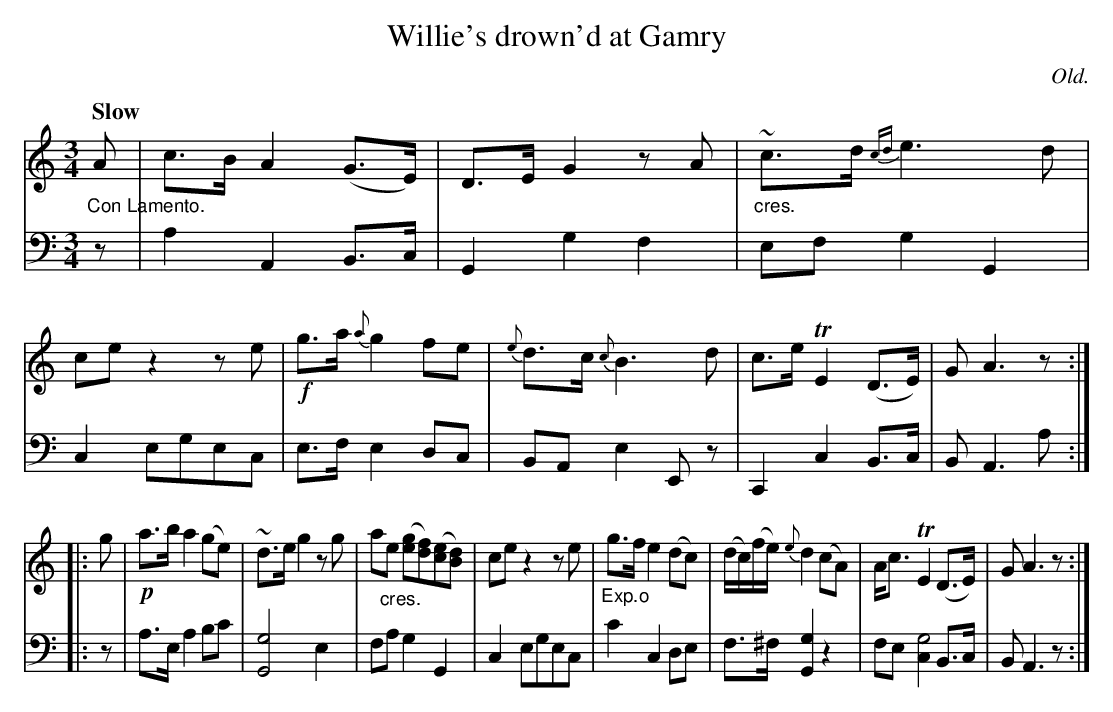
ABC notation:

X:1
T: Willie's drown'd at Gamry
O: Old.
M: 3/4
L: 1/8
Q: "Slow"
K: Am
V: 1 staves=2
"_Con Lamento."A |\
c>B A2 (G>E) | D>E G2 zA |"_cres."~c>d {cd}e3 d | ce z2 ze |\
!f!g>a {a}g2 fe | {e}d>c {c}B3 d | c>e TE2 (D>E) | G A3 z :|
|: g |\
!p!a>b a2 (ge) | ~d>e g2 zg | a"_cres."e ([ge][fd])([ec][dB]) | ce z2 ze |\
"_Exp.o"g>f e2 (dc) | (d/c/)(f/e/) {e}d2 (cA) | A<c TE2 (D>E) | G A3 z:|
V: 2 clef=bass middle=d
z |\
a2 A2 B>c | G2 g2 f2 | ef g2 G2 | c2 egec | e>f e2 dc | BA e2 Ez | C2 c2 B>c | B A3 a :||: z |
a>e a2 bc' | [G4g4] e2 | fa g2 G2 | c2 egec | c'2 c2 de | f>^f [G2g2] z2 | fe [c2g4] B>c | B A3 z :|
